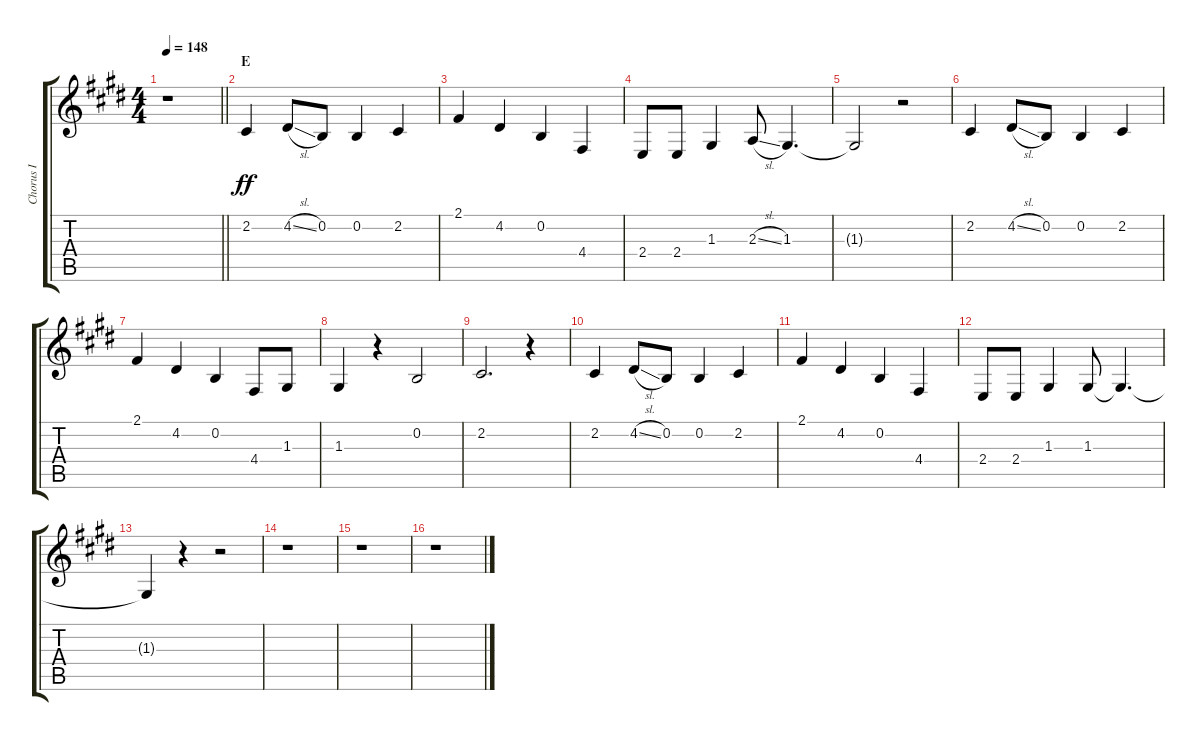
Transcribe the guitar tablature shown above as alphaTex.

\track ("Chorus I" "Chorus I") {instrument voiceoohs}
\staff {score tabs}
\tuning (E4 B3 G3 D3 A2 E2) {hide}
\ts (4 4)
\tempo 148
\clef g2
\barLineRight lightlight
\ks e
r.1{dy ff} |
\section ("" "E")
2.2.4 4.2{sl}.8 0.2.8 0.2.4 2.2.4 |
2.1.4 4.2.4 0.2.4 4.4.4 |
2.4.8 2.4.8 1.3.4 2.3{sl}.8 1.3.4{d} |
1.3{t}.2 r.2 |
2.2.4 4.2{sl}.8 0.2.8 0.2.4 2.2.4 |
2.1.4 4.2.4 0.2.4 4.4.8 1.3.8 |
1.3.4 r.4 0.2.2 |
2.2.2{d} r.4 |
2.2.4 4.2{sl}.8 0.2.8 0.2.4 2.2.4 |
2.1.4 4.2.4 0.2.4 4.4.4 |
2.4.8 2.4.8 1.3.4 1.3.8 1.3{t}.4{d} |
1.3{t}.4 r.4 r.2 |
r.1 |
r.1 |
r.1
